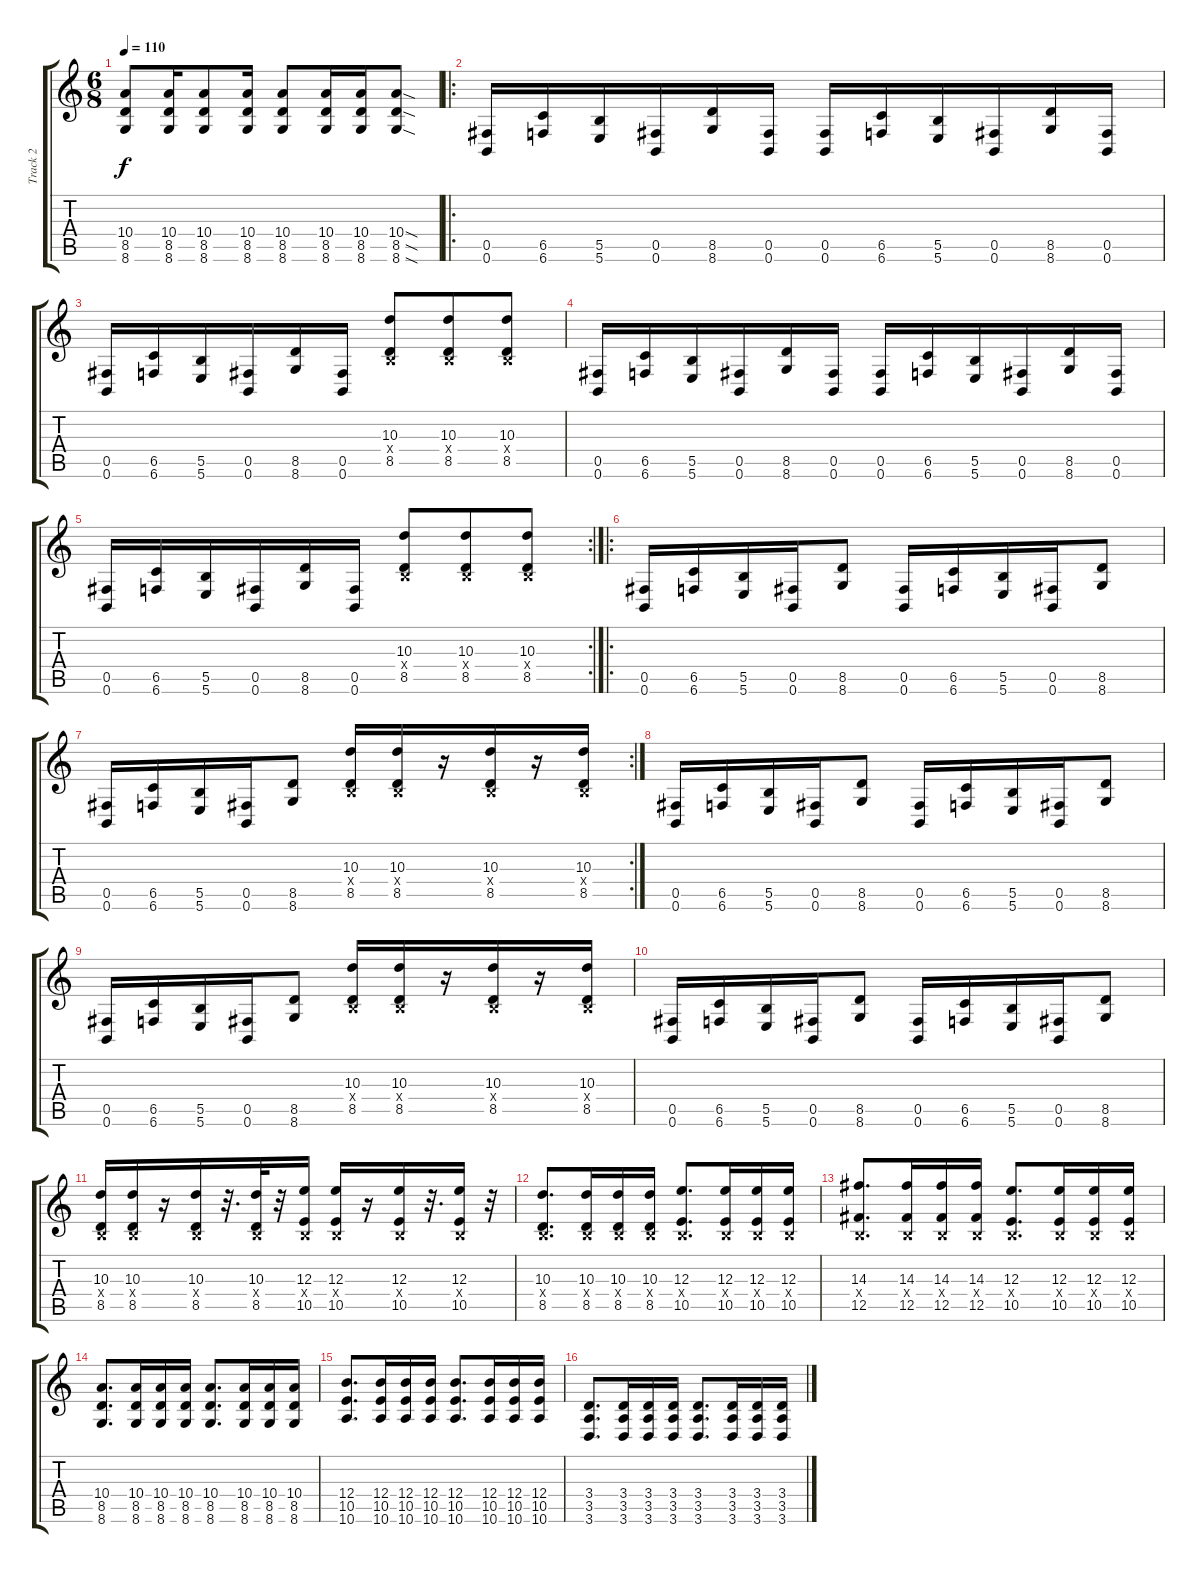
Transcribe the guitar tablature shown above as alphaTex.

\track ("Track 2" "Track 2") {instrument overdrivenguitar}
\staff {score tabs}
\tuning (Db4 Ab3 E3 B2 Gb2 B1) {hide}
\ts (6 8)
\tempo 110
\clef g2
\ks c
(10.4 8.5 8.6).8{dy f} (10.4 8.5 8.6).16 (10.4 8.5 8.6).8 (10.4 8.5 8.6).16 (10.4 8.5 8.6).8 (10.4 8.5 8.6).16 (10.4 8.5 8.6).16 (10.4{sod} 8.5{sod} 8.6{sod}).8 |
\ro
(0.5 0.6).16 (6.5 6.6).16 (5.5 5.6).16 (0.5 0.6).16 (8.5 8.6).16 (0.5 0.6).16 (0.5 0.6).16 (6.5 6.6).16 (5.5 5.6).16 (0.5 0.6).16 (8.5 8.6).16 (0.5 0.6).16 |
(0.5 0.6).16 (6.5 6.6).16 (5.5 5.6).16 (0.5 0.6).16 (8.5 8.6).16 (0.5 0.6).16 (10.3 0.4{x} 8.5).8 (10.3 0.4{x} 8.5).8 (10.3 0.4{x} 8.5).8 |
(0.5 0.6).16 (6.5 6.6).16 (5.5 5.6).16 (0.5 0.6).16 (8.5 8.6).16 (0.5 0.6).16 (0.5 0.6).16 (6.5 6.6).16 (5.5 5.6).16 (0.5 0.6).16 (8.5 8.6).16 (0.5 0.6).16 |
\rc 2
(0.5 0.6).16 (6.5 6.6).16 (5.5 5.6).16 (0.5 0.6).16 (8.5 8.6).16 (0.5 0.6).16 (10.3 0.4{x} 8.5).8 (10.3 0.4{x} 8.5).8 (10.3 0.4{x} 8.5).8 |
\ro
(0.5 0.6).16 (6.5 6.6).16 (5.5 5.6).16 (0.5 0.6).16 (8.5 8.6).8 (0.5 0.6).16 (6.5 6.6).16 (5.5 5.6).16 (0.5 0.6).16 (8.5 8.6).8 |
\rc 2
(0.5 0.6).16 (6.5 6.6).16 (5.5 5.6).16 (0.5 0.6).16 (8.5 8.6).8 (10.3 0.4{x} 8.5).16 (10.3 0.4{x} 8.5).16 r.16 (10.3 0.4{x} 8.5).16 r.16 (10.3 0.4{x} 8.5).16 |
(0.5 0.6).16 (6.5 6.6).16 (5.5 5.6).16 (0.5 0.6).16 (8.5 8.6).8 (0.5 0.6).16 (6.5 6.6).16 (5.5 5.6).16 (0.5 0.6).16 (8.5 8.6).8 |
(0.5 0.6).16 (6.5 6.6).16 (5.5 5.6).16 (0.5 0.6).16 (8.5 8.6).8 (10.3 0.4{x} 8.5).16 (10.3 0.4{x} 8.5).16 r.16 (10.3 0.4{x} 8.5).16 r.16 (10.3 0.4{x} 8.5).16 |
(0.5 0.6).16 (6.5 6.6).16 (5.5 5.6).16 (0.5 0.6).16 (8.5 8.6).8 (0.5 0.6).16 (6.5 6.6).16 (5.5 5.6).16 (0.5 0.6).16 (8.5 8.6).8 |
(10.3 0.4{x} 8.5).16 (10.3 0.4{x} 8.5).16 r.16 (10.3 0.4{x} 8.5).16 r.32{d} (10.3 0.4{x} 8.5).32 r.32 (12.3 0.4{x} 10.5).16 (12.3 0.4{x} 10.5).16 r.16 (12.3 0.4{x} 10.5).16 r.32{d} (12.3 0.4{x} 10.5).16 r.32 |
(10.3 0.4{x} 8.5).8{d} (10.3 0.4{x} 8.5).16 (10.3 0.4{x} 8.5).16 (10.3 0.4{x} 8.5).16 (12.3 0.4{x} 10.5).8{d} (12.3 0.4{x} 10.5).16 (12.3 0.4{x} 10.5).16 (12.3 0.4{x} 10.5).16 |
(14.3 0.4{x} 12.5).8{d} (14.3 0.4{x} 12.5).16 (14.3 0.4{x} 12.5).16 (14.3 0.4{x} 12.5).16 (12.3 0.4{x} 10.5).8{d} (12.3 0.4{x} 10.5).16 (12.3 0.4{x} 10.5).16 (12.3 0.4{x} 10.5).16 |
(10.4 8.5 8.6).8{d} (10.4 8.5 8.6).16 (10.4 8.5 8.6).16 (10.4 8.5 8.6).16 (10.4 8.5 8.6).8{d} (10.4 8.5 8.6).16 (10.4 8.5 8.6).16 (10.4 8.5 8.6).16 |
(12.4 10.5 10.6).8{d} (12.4 10.5 10.6).16 (12.4 10.5 10.6).16 (12.4 10.5 10.6).16 (12.4 10.5 10.6).8{d} (12.4 10.5 10.6).16 (12.4 10.5 10.6).16 (12.4 10.5 10.6).16 |
(3.4 3.5 3.6).8{d} (3.4 3.5 3.6).16 (3.4 3.5 3.6).16 (3.4 3.5 3.6).16 (3.4 3.5 3.6).8{d} (3.4 3.5 3.6).16 (3.4 3.5 3.6).16 (3.4 3.5 3.6).16
